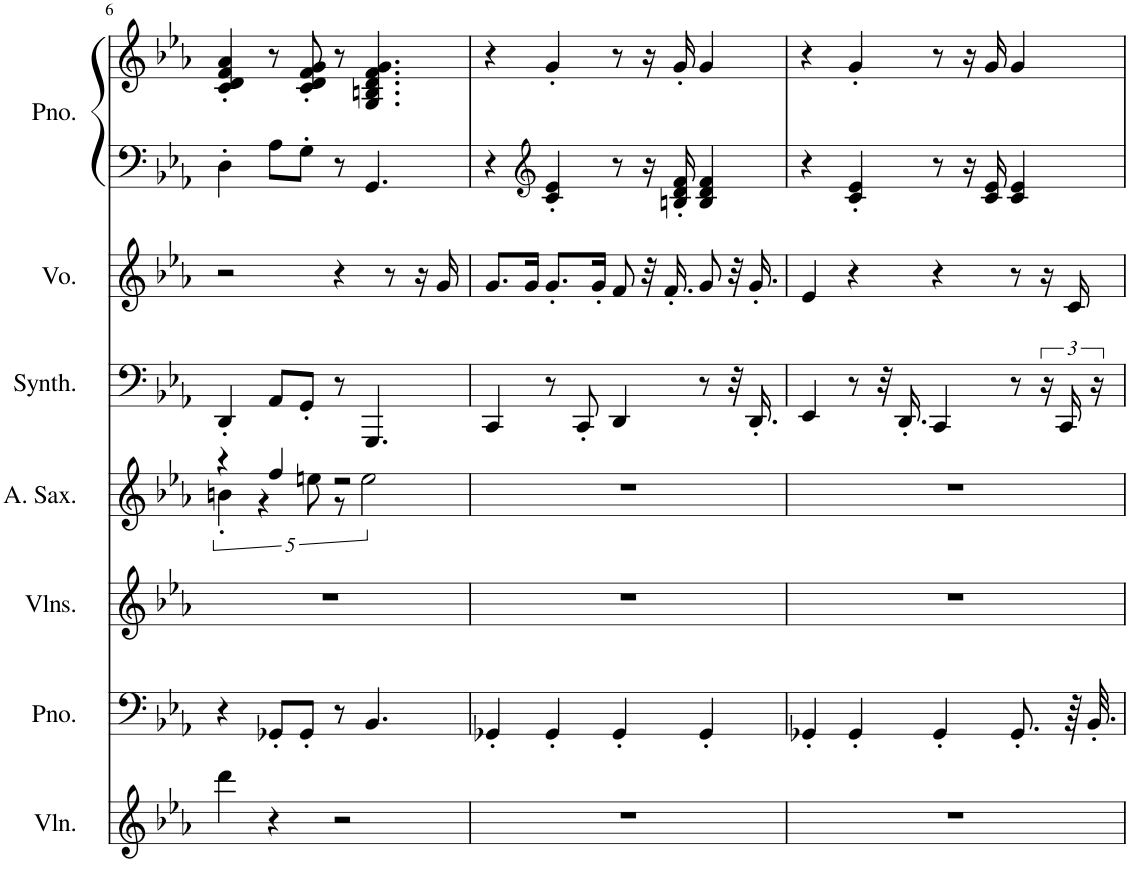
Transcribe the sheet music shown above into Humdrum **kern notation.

**kern	**kern	**kern	**kern	**kern	**kern	**kern	**kern
*part7	*part6	*part5	*part4	*part3	*part2	*part1	*part1
*staff8	*staff7	*staff6	*staff5	*staff4	*staff3	*staff2	*staff1
*I"Violin, Piccicato	*I"Piano, Drum	*I"Violins, String	*I"Alto Saxophone, Alto Sax	*I"Bass Synthesizer, Bass	*I"Voice, Vokal	*I"Piano, Piano	*
*I'Vln.	*I'Pno.	*I'Vlns.	*I'A. Sax.	*I'Synth.	*I'Vo.	*I'Pno.	*
!!LO:PB:g=z
*clefG2	*clefF4	*clefG2	*clefG2	*clefF4	*clefG2	*clefG2	*clefG2
*	*	*	*Trd5c9	*	*	*	*
*k[b-e-a-]	*k[b-e-a-]	*k[b-e-a-]	*k[b-e-a-]	*k[b-e-a-]	*k[b-e-a-]	*k[b-e-a-]	*k[b-e-a-]
*M4/4	*M4/4	*M4/4	*M4/4	*M4/4	*M4/4	*M4/4	*M4/4
=6	=6	=6	=6	=6	=6	=6	=6
*	*	*	*^	*	*	*	*
4ddd\	4r	1r	4r	5bn'\	4DD'/	2r	4D'\	4c/' 4d/' 4f/' 4a-/'
.	.	.	.	5r	.	.	.	.
4r	8GG-X'/L	.	4ff/	.	8AA-/L	.	8A-\L	8r
.	8GG-'/J	.	.	.	8GG'/J	.	8G'\J	8c/' 8d/' 8f/' 8g/'
.	.	.	.	10een\	.	.	.	.
2r	8r	.	2r	10r	8r	4r	8r	8r
.	.	.	.	5%2ee\	.	.	.	.
.	4.BB-/	.	.	.	4.GGG/	.	4.GG/	4.G/ 4.Bn/ 4.d/ 4.f/ 4.g/
.	.	.	.	.	.	8r	.	.
.	.	.	.	.	.	16r	.	.
.	.	.	.	.	.	16g/	.	.
*	*	*	*v	*v	*	*	*	*
=7	=7	=7	=7	=7	=7	=7	=7
1r	4GG-X'/	1r	1r	4CC/	8.g/L	4r	4r
.	.	.	.	.	16g/Jk	.	.
*	*	*	*	*	*	*clefG2	*
.	4GG-'/	.	.	8r	8.g'/L	4c/' 4e-/'	4g'/
.	.	.	.	8CC'/	.	.	.
.	.	.	.	.	16g'/Jk	.	.
.	4GG-'/	.	.	4DD/	8f/	8r	8r
.	.	.	.	.	32r	16r	16r
.	.	.	.	.	16.f'/	.	.
.	.	.	.	.	.	16Bn/' 16d/' 16f/'	16g'/
.	4GG-'/	.	.	8r	8g/	4B/ 4d/ 4f/	4g/
.	.	.	.	32r	32r	.	.
.	.	.	.	16.DD'/	16.g'/	.	.
=8	=8	=8	=8	=8	=8	=8	=8
1r	4GG-X'/	1r	1r	4EE-/	4e-/	4r	4r
.	4GG-'/	.	.	8r	4r	4c/' 4e-/'	4g'/
.	.	.	.	32r	.	.	.
.	.	.	.	16.DD'/	.	.	.
.	4GG-'/	.	.	4CC/	4r	8r	8r
.	.	.	.	.	.	16r	16r
.	.	.	.	.	.	16c/ 16e-/	16g/
.	8.GG-'/	.	.	8r	8r	4c/ 4e-/	4g/
.	.	.	.	24r	16r	.	.
.	.	.	.	24CC/	.	.	.
.	64r	.	.	.	16c/	.	.
.	32.BB-'/	.	.	.	.	.	.
.	.	.	.	24r	.	.	.
=	=	=	=	=	=	=	=
*-	*-	*-	*-	*-	*-	*-	*-
